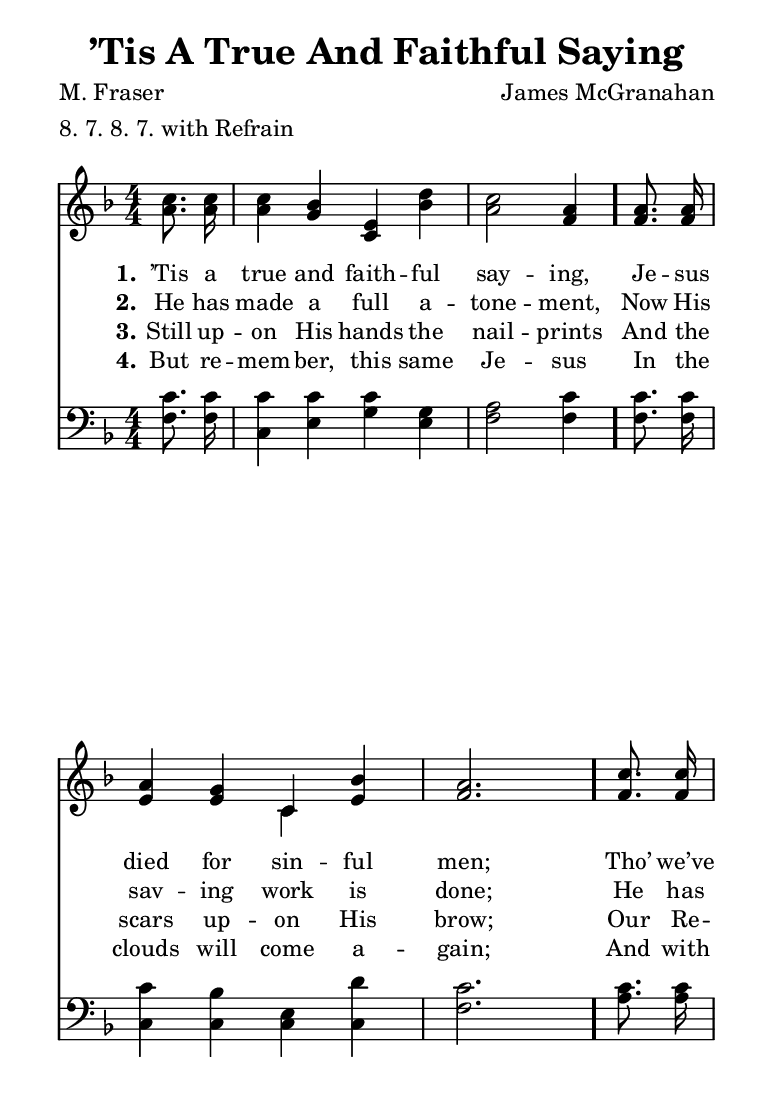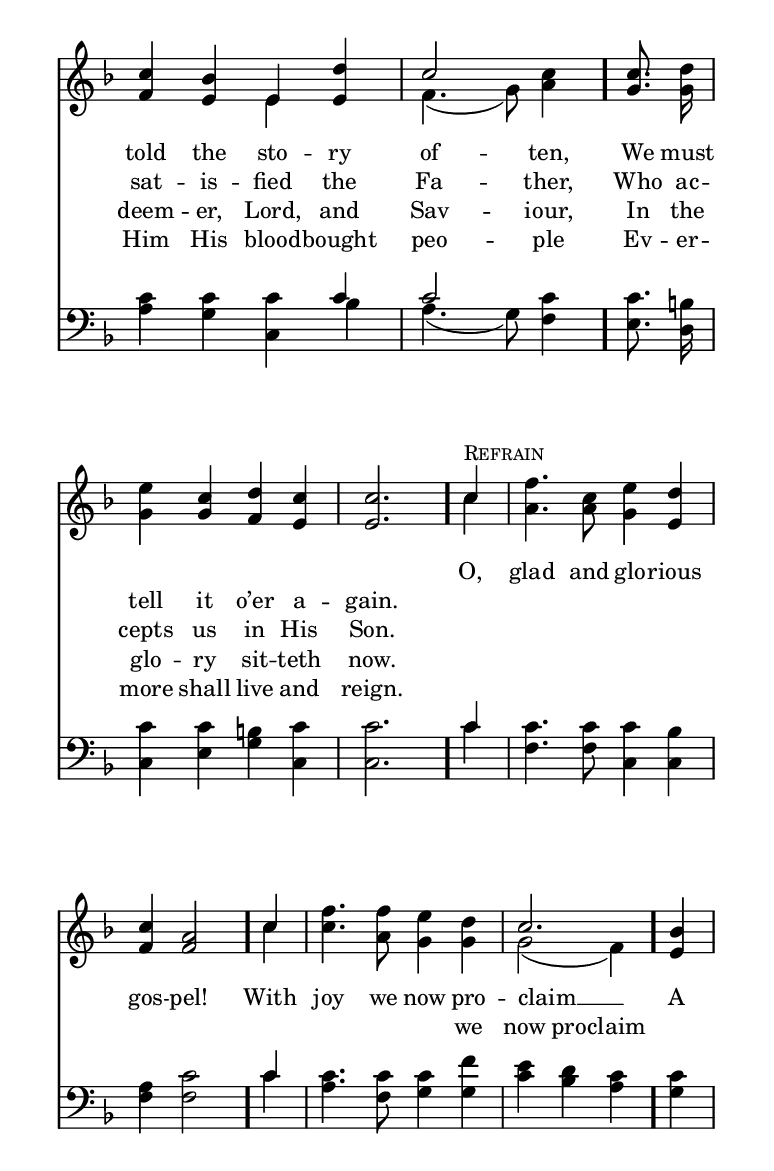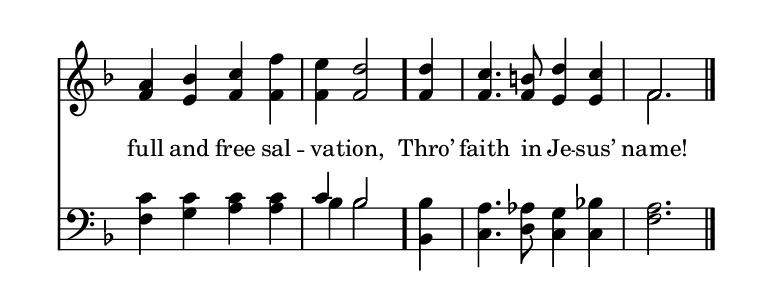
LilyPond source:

\include "common/global.ily"
\paper {
  \include "common/paper.ily"
  system-count = #(cond (is-eogsized 4) (#t #f))
}

\header{
  hymnnumber = "129"
  title = "’Tis A True And Faithful Saying"
  tunename = ""
  meter = "8. 7. 8. 7. with Refrain"
  poet = "M. Fraser"
  composer = "James McGranahan"
  %copyright = ""
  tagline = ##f
}

% for fermata in MIDI
ta = { \tempo 4=80 }
tb = { \tempo 4=40 }

patternAA = { c8. c16 | c4 c4 c4 c4 | c2 c4 }
patternAB = { c8. c16 | c4 c4 c4 c4 | c2.   }
patternAC = { c8. c16 | c4 c4 c4 c4 | c4.( c8) c4 }

patternBA = { c4 | c4. c8 c4 c4 | c4 c2    }
patternBB = { c4 | c4. c8 c4 c4 | c2.      }
patternBC = { c4 | c4. c8 c4 c4 | c2( c4)  }
patternBD = { c4 | c4. c8 c4 c4 | c4 c4 c4 }

patternCA = { c4 | c4 c4 c4 c4 | c4 c2 }

global = {
  \include "common/overrides.ily"
  \override Staff.TimeSignature.style = #'numbered
  \time 4/4
  \override Score.MetronomeMark.transparent = ##t % hide all fermata changes too
  \ta
  \key f \major
  \partial 4
  \autoBeamOff
}

notesSoprano = {
\global
\relative c'' {

  \changePitch \patternAA { c c | c bes e, d' | c a }
  \changePitch \patternAB { a a | a g c, bes' | a }
  \changePitch \patternAA { c c | c bes e, d' | c c }
  \changePitch \patternAB { c d | e c d c | c }

  << s^\markup { \small \caps "Refrain" }
  \changePitch \patternBA { c | f c e d | c a } >>
  \changePitch \patternBB { c | f f e d | c }
  \changePitch \patternCA { bes | a bes c f | e d }
  \changePitch \patternBB { d | c b d c | f, }

  \bar "|."

}
}

notesAlto = {
\global
\relative e' {

  \changePitch \patternAA { a a | a g c, bes' | a f }
  \changePitch \patternAB { f f | e e c e | f }
  \changePitch \patternAC { f f | f e e e | f g a }
  \changePitch \patternAB { g g | g g f e | e }

  \changePitch \patternBA { c' | a a g e | f f }
  \changePitch \patternBC { c' | c a g g | g f }
  \changePitch \patternCA { e | f e f f | f f }
  \changePitch \patternBB { f | f f e e | f }

}
}

notesTenor = {
\global
\relative a {

  \changePitch \patternAA { c c | c c c g | a c }
  \changePitch \patternAB { c c | c bes e, d' | c }
  \changePitch \patternAA { c c | c c c c | c c }
  \changePitch \patternAB { c b | c c b c | c }

  \changePitch \patternBA { c | c c c bes | a c }
  \changePitch \patternBD { c | c c c f | e d c }
  \changePitch \patternCA { c | c c c c | c bes }
  \changePitch \patternBB { bes a aes g bes! | a }

}
}

notesBass = {
\global
\relative f {

  \changePitch \patternAA { f f | c e g e | f f }
  \changePitch \patternAB { f f | c c c c | f }
  \changePitch \patternAC { a a | a g c, bes' | a g f }
  \changePitch \patternAB { e d | c e g c, | c }

  \changePitch \patternBA { c' | f, f c c | f f }
  \changePitch \patternBD { c' a f g g | c bes a }
  \changePitch \patternCA { g | f g a a | bes bes }
  \changePitch \patternBB { bes, | c d c c | f }

}
}

Refrain = \lyricmode {

\break
{ { \repeat unfold 30 { \skip 4 } } }
O, glad and glo -- rious gos -- pel! \bar "."
With joy we now pro -- claim __ \bar "."
A full and free sal -- va -- tion, \bar "."
Thro’ faith in Je -- sus’ name! \bar "."

}

wordsA = \lyricmode {
\set stanza = "1."

’Tis a true and faith -- ful say -- ing, \bar "."
Je -- sus died for sin -- ful men; \bar "."
Tho’ we’ve told the sto -- ry of -- ten, \bar "."
We must tell it o’er a -- gain. \bar "."

}

wordsB = \lyricmode {
\set stanza = "2."

He has made a full a -- tone -- ment,
Now His sav -- ing work is done;
He has sat -- is -- fied the Fa -- ther,
Who ac -- cepts us in His Son.

}

wordsC = \lyricmode {
\set stanza = "3."

Still up -- on His hands the nail -- prints
And the scars up -- on His brow;
Our Re -- deem -- er, Lord, and Sav -- iour,
In the glo -- ry sit -- teth now.

}

wordsD = \lyricmode {
\set stanza = "4."

But re -- mem -- ber, this same Je -- sus
In the clouds will come a -- gain;
And with Him His blood -- bought peo -- ple
Ev -- er -- more shall live and reign.

}

underWords = \lyricmode {

{ \repeat unfold 41 { \skip 4 } }
we now pro -- claim

}

\score {
  \context ChoirStaff <<
    \context Staff = upper <<
      \set Staff.autoBeaming = ##f
      \set ChoirStaff.systemStartDelimiter = #'SystemStartBar
      \set ChoirStaff.printPartCombineTexts = ##f
      \partcombine #'(2 . 9) \notesSoprano \notesAlto
      \context NullVoice = sopranos { \voiceOne << \notesSoprano >> }
      \context NullVoice = altos { \voiceTwo << \notesAlto >> }
      \context Lyrics = one   \lyricsto sopranos \wordsA
      \context Lyrics = two   \lyricsto sopranos \wordsB
      \context Lyrics = three \lyricsto sopranos \wordsC
      \context Lyrics = four  \lyricsto sopranos \wordsD
    >>
    \new Lyrics \with { alignBelowContext = upper } \lyricsto altos \Refrain
    \context Staff = men <<
      \set Staff.autoBeaming = ##f
      \clef bass
      \set ChoirStaff.printPartCombineTexts = ##f
      \partcombine #'(2 . 9) \notesTenor \notesBass
      \context NullVoice = tenors { \voiceOne << \notesTenor >> }
      \context NullVoice = basses { \voiceTwo << \notesBass >> }
    >>
    \context Lyrics = three \lyricsto tenors \underWords
  >>
  \layout {
    \include "common/layout.ily"
  }
  \midi{
    \include "common/midi.ily"
  }
}

\version "2.19.49"  % necessary for upgrading to future LilyPond versions.

% vi:set et ts=2 sw=2 ai nocindent syntax=lilypond:
